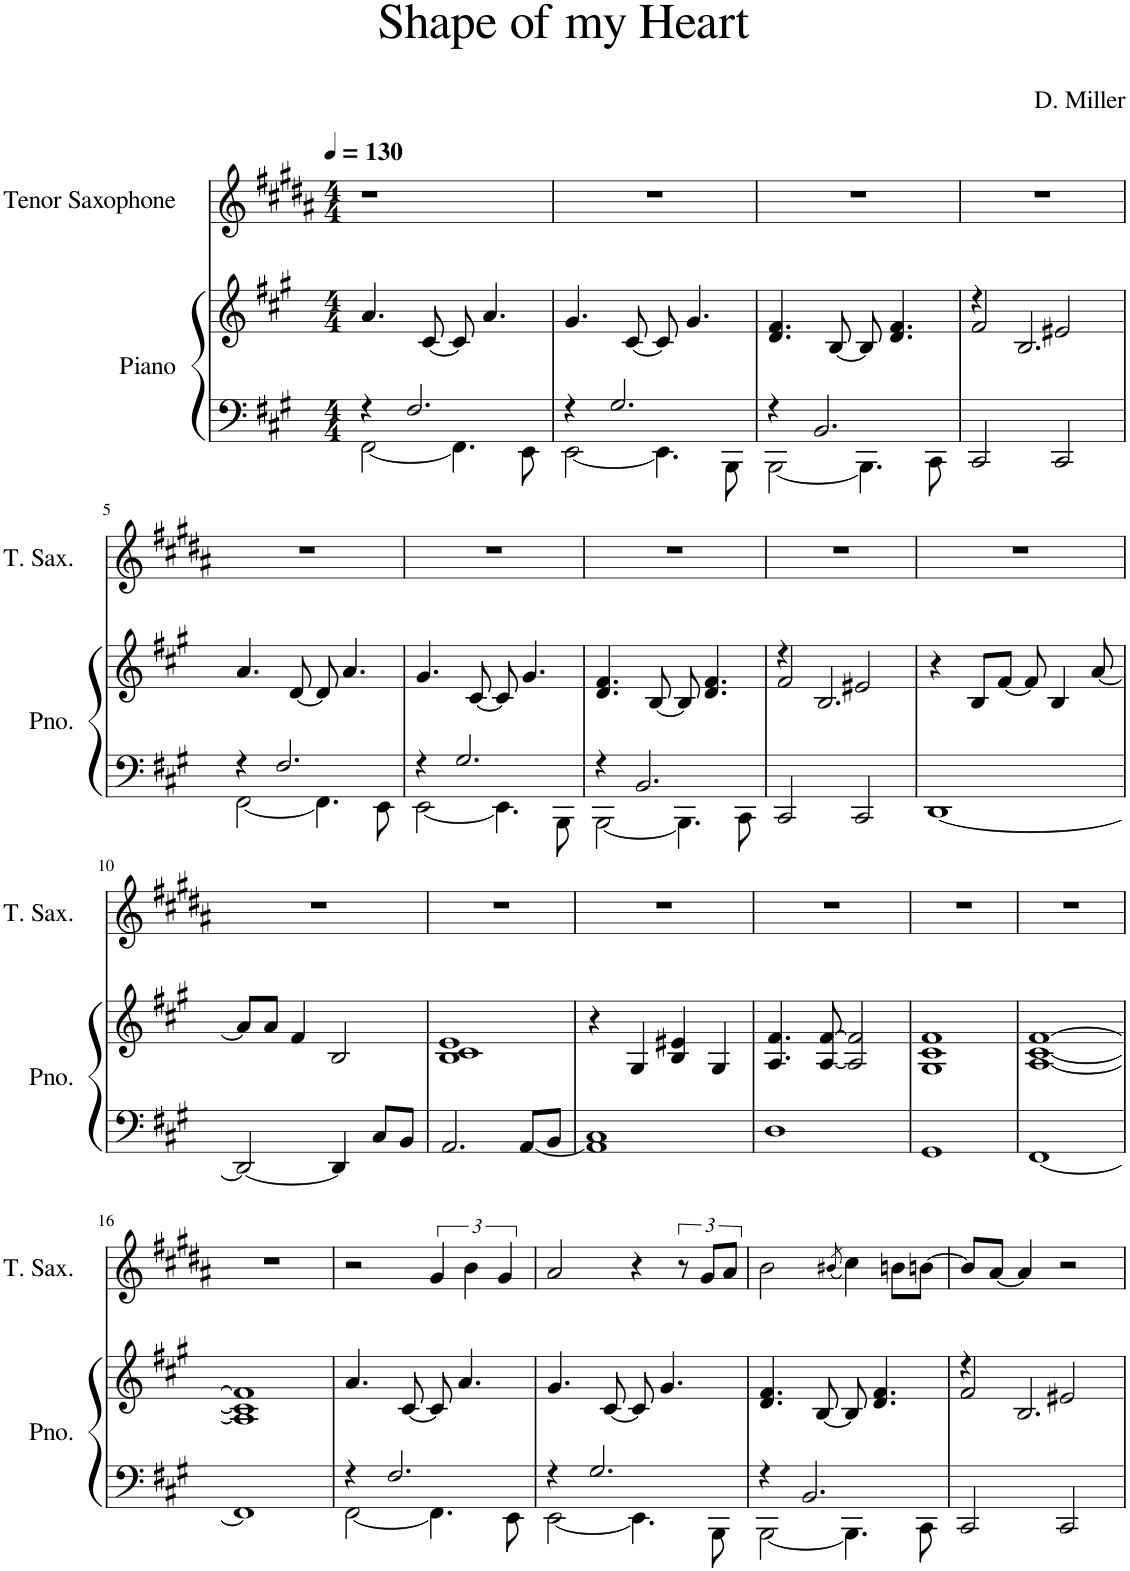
**kern	**kern	**kern
*part2	*part2	*part1
*staff3	*staff2	*staff1
*I"Piano	*	*I"Tenor Saxophone
*I'Pno.	*	*I'T. Sax.
*clefF4	*clefG2	*clefG2
*	*	*Trd8c14
*k[f#c#g#]	*k[f#c#g#]	*k[f#c#g#d#a#]
*M4/4	*M4/4	*M4/4
*MM130	*MM130	*MM130
=1	=1	=1
*^	*	*
4r	[2FF#\	4.a/	1r
2.F#/	.	.	.
.	.	[8c#/	.
.	4.FF#\]	8c#/]	.
.	.	4.a/	.
.	8EE\	.	.
=2	=2	=2	=2
4r	[2EE\	4.g#/	1r
2.G#/	.	.	.
.	.	[8c#/	.
.	4.EE\]	8c#/]	.
.	.	4.g#/	.
.	8BBB\	.	.
=3	=3	=3	=3
4r	[2BBB\	4.d/ 4.f#/	1r
2.BB/	.	.	.
.	.	[8B/	.
.	4.BBB\]	8B/]	.
.	.	4.d/ 4.f#/	.
.	8CC#\	.	.
*v	*v	*	*
=4	=4	=4
*	*^	*
2CC#/	4r	2f#/	1r
.	2.B/	.	.
2CC#/	.	2e#X/	.
*	*v	*v	*
!!LO:LB:g=z
=5	=5	=5
*^	*	*
4r	[2FF#\	4.a/	1r
2.F#/	.	.	.
.	.	[8d/	.
.	4.FF#\]	8d/]	.
.	.	4.a/	.
.	8EE\	.	.
=6	=6	=6	=6
4r	[2EE\	4.g#/	1r
2.G#/	.	.	.
.	.	[8c#/	.
.	4.EE\]	8c#/]	.
.	.	4.g#/	.
.	8BBB\	.	.
=7	=7	=7	=7
4r	[2BBB\	4.d/ 4.f#/	1r
2.BB/	.	.	.
.	.	[8B/	.
.	4.BBB\]	8B/]	.
.	.	4.d/ 4.f#/	.
.	8CC#\	.	.
*v	*v	*	*
=8	=8	=8
*	*^	*
2CC#/	4r	2f#/	1r
.	2.B/	.	.
2CC#/	.	2e#X/	.
*	*v	*v	*
=9	=9	=9
[1DD	4r	1r
.	8B/L	.
.	[8f#/J	.
.	8f#/]	.
.	4B/	.
.	[8a/	.
!!LO:LB:g=z
=10	=10	=10
2DD/_	8a/L]	1r
.	8a/J	.
.	4f#/	.
4DD/]	2B/	.
8C#/L	.	.
8BB/J	.	.
=11	=11	=11
2.AA/	1B 1c# 1e	1r
[8AA/L	.	.
8BB/J	.	.
=12	=12	=12
1AA] 1C#	4r	1r
.	4G#/	.
.	4B/ 4e#X/	.
.	4G#/	.
=13	=13	=13
1D	4.A/ 4.f#/	1r
.	[8A/ [8f#/	.
.	2A/] 2f#/]	.
=14	=14	=14
1GG#	1G# 1c# 1f#	1r
=15	=15	=15
[1FF#	[1A [1c# [1f#	1r
!!LO:LB:g=z
=16	=16	=16
1FF#]	1A] 1c#] 1f#]	1r
=17	=17	=17
*^	*	*
4r	[2FF#\	4.a/	2r
2.F#/	.	.	.
.	.	[8c#/	.
.	4.FF#\]	8c#/]	6g#/
.	.	4.a/	.
.	.	.	6b\
.	.	.	6g#/
.	8EE\	.	.
=18	=18	=18	=18
4r	[2EE\	4.g#/	2a#/
2.G#/	.	.	.
.	.	[8c#/	.
.	4.EE\]	8c#/]	4r
.	.	4.g#/	.
.	.	.	12r
.	.	.	12g#/L
.	8BBB\	.	.
.	.	.	12a#/J
=19	=19	=19	=19
4r	[2BBB\	4.d/ 4.f#/	2b\
2.BB/	.	.	.
.	.	[8B/	.
.	.	.	(8qb#X/
.	4.BBB\]	8B/]	4cc#\)
.	.	4.d/ 4.f#/	.
.	.	.	8bn\L
.	8CC#\	.	[8bn\J
*v	*v	*	*
=20	=20	=20
*	*^	*
2CC#/	4r	2f#/	8b/L]
.	.	.	[8a#/J
.	2.B/	.	4a#/]
2CC#/	.	2e#X/	2r
*	*v	*v	*
=	=	=
*-	*-	*-
